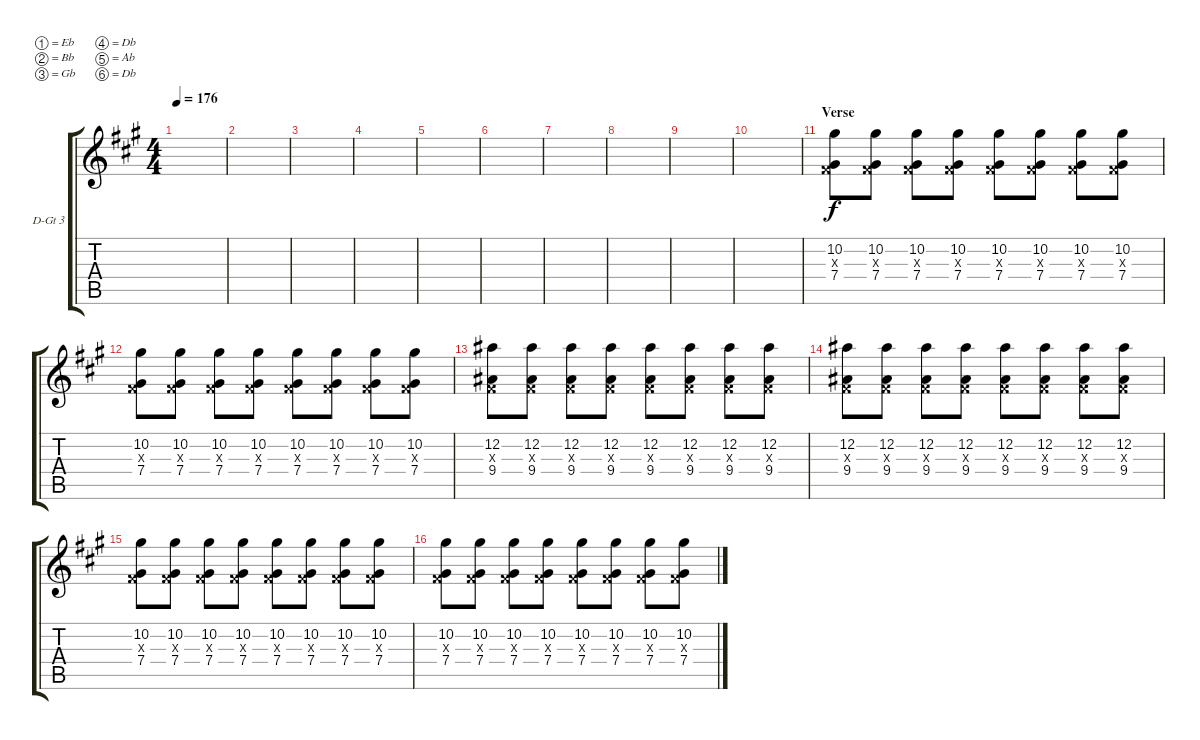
\defaultSystemsLayout 4
\bracketExtendMode groupsimilarinstruments
\firstSystemTrackNameOrientation horizontal
\otherSystemsTrackNameOrientation horizontal
\track ("Distortion Guitar 3" "D-Gt 3") {instrument distortionguitar}
\staff {score tabs}
\tuning (Eb4 Bb3 Gb3 Db3 Ab2 Db2)
\ts (4 4)
\tempo 176
\clef g2
\ks a
|
|
|
|
|
|
|
|
|
|
\section ("" "Verse")
(7.4 0.3{x} 10.2).8 (7.4 0.3{x} 10.2).8 (7.4 0.3{x} 10.2).8 (7.4 0.3{x} 10.2).8 (7.4 0.3{x} 10.2).8 (7.4 0.3{x} 10.2).8 (7.4 0.3{x} 10.2).8 (7.4 0.3{x} 10.2).8 |
(7.4 0.3{x} 10.2).8 (7.4 0.3{x} 10.2).8 (7.4 0.3{x} 10.2).8 (7.4 0.3{x} 10.2).8 (7.4 0.3{x} 10.2).8 (7.4 0.3{x} 10.2).8 (7.4 0.3{x} 10.2).8 (7.4 0.3{x} 10.2).8 |
(9.4 0.3{x} 12.2).8 (9.4 0.3{x} 12.2).8 (9.4 0.3{x} 12.2).8 (9.4 0.3{x} 12.2).8 (9.4 0.3{x} 12.2).8 (9.4 0.3{x} 12.2).8 (9.4 0.3{x} 12.2).8 (9.4 0.3{x} 12.2).8 |
(9.4 0.3{x} 12.2).8 (9.4 0.3{x} 12.2).8 (9.4 0.3{x} 12.2).8 (9.4 0.3{x} 12.2).8 (9.4 0.3{x} 12.2).8 (9.4 0.3{x} 12.2).8 (9.4 0.3{x} 12.2).8 (9.4 0.3{x} 12.2).8 |
(10.2 0.3{x} 7.4).8 (10.2 0.3{x} 7.4).8 (10.2 0.3{x} 7.4).8 (10.2 0.3{x} 7.4).8 (10.2 0.3{x} 7.4).8 (10.2 0.3{x} 7.4).8 (10.2 0.3{x} 7.4).8 (10.2 0.3{x} 7.4).8 |
(10.2 0.3{x} 7.4).8 (10.2 0.3{x} 7.4).8 (10.2 0.3{x} 7.4).8 (10.2 0.3{x} 7.4).8 (10.2 0.3{x} 7.4).8 (10.2 0.3{x} 7.4).8 (10.2 0.3{x} 7.4).8 (10.2 0.3{x} 7.4).8
